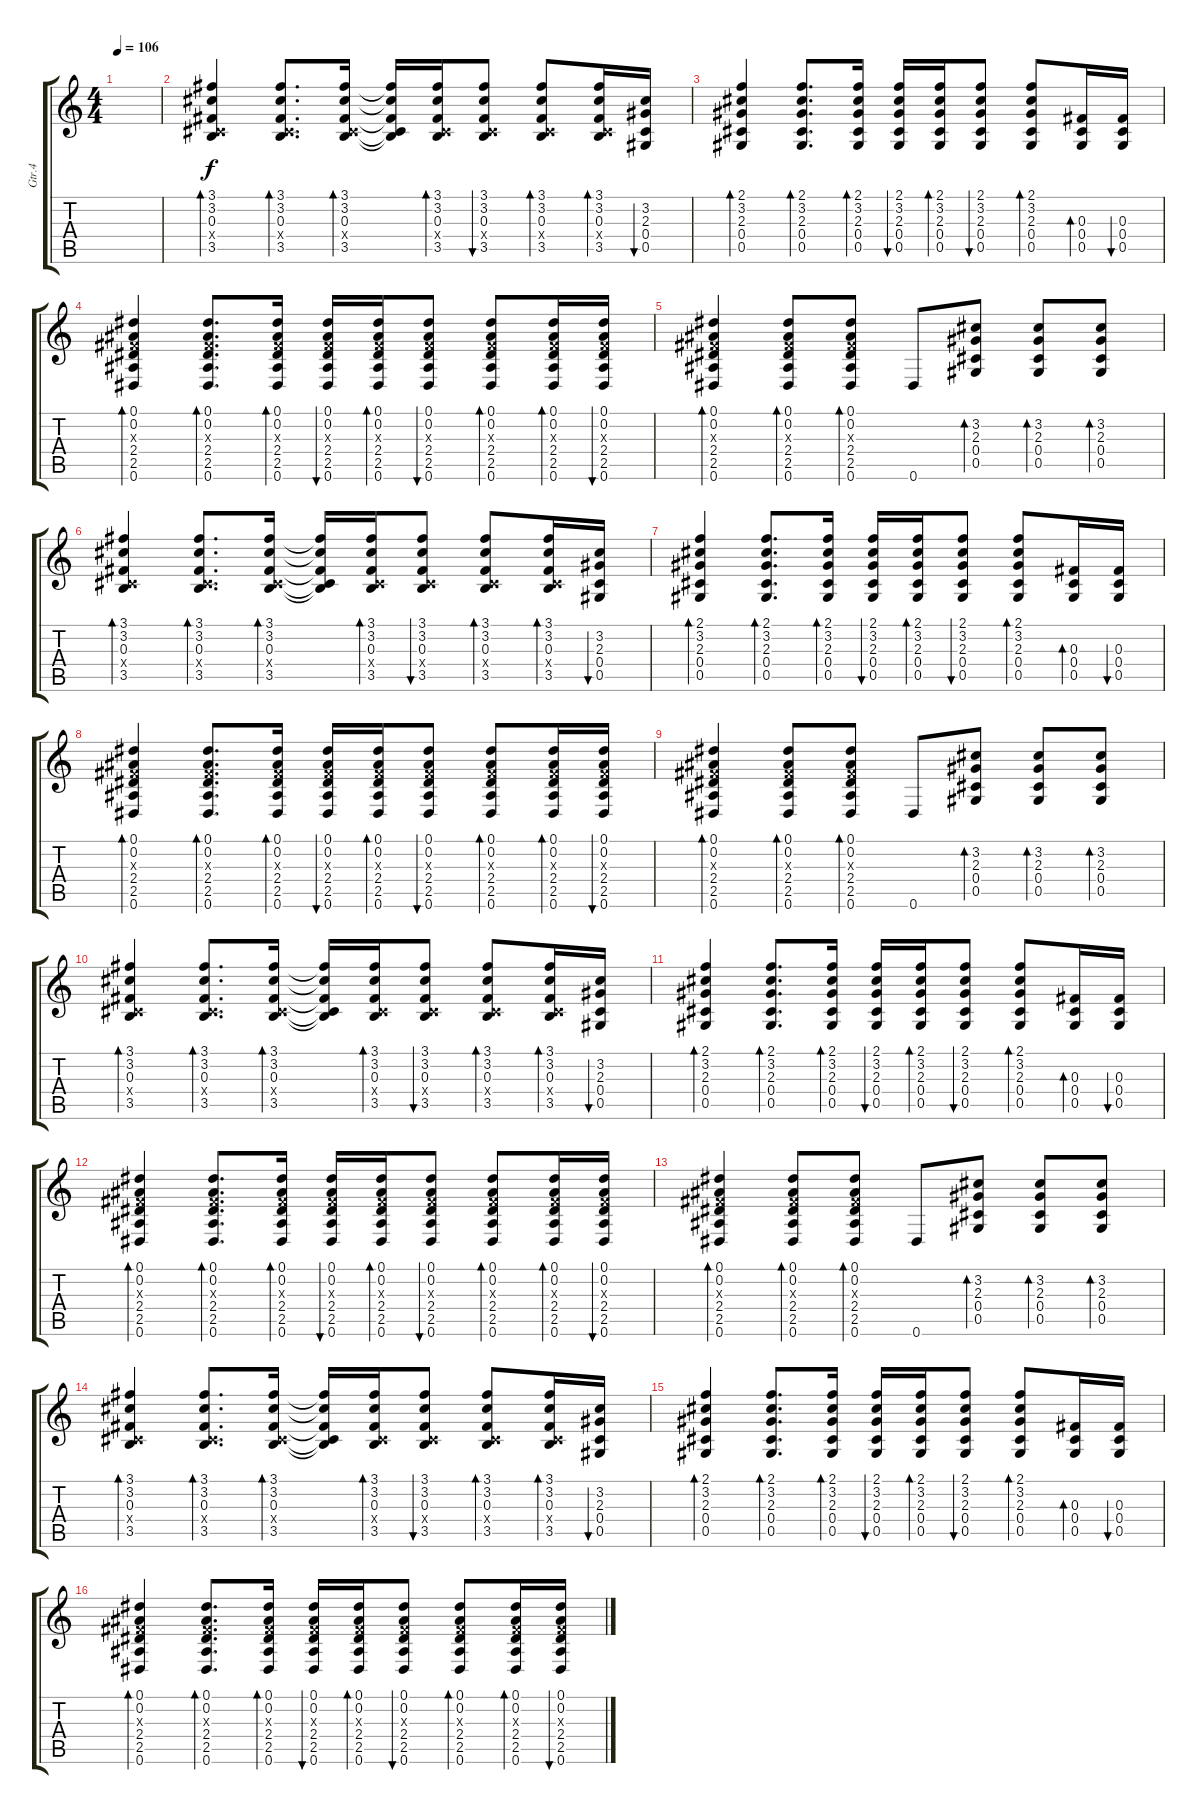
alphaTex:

\track ("Gtr.4" "Gtr.4") {instrument overdrivenguitar}
\staff {score tabs}
\tuning (Eb4 Bb3 Gb3 Db3 Ab2 Eb2) {hide}
\ts (4 4)
\tempo 106
\clef g2
\ks c
|
(3.1 3.2 0.3 0.4{x} 3.5).4{bd 240} (3.1 3.2 0.3 0.4{x} 3.5).8{d bd 60} (3.1 3.2 0.3 0.4{x} 3.5).16{bd 60} (3.1{t} 3.2{t} 0.3{t} 0.4{t} 3.5{t}).16 (3.1 3.2 0.3 0.4{x} 3.5).16{bd 30} (3.1 3.2 0.3 0.4{x} 3.5).8{bu 30} (3.1 3.2 0.3 0.4{x} 3.5).8{bd 30} (3.1 3.2 0.3 0.4{x} 3.5).16{bd 30} (3.2 2.3 0.4 0.5).16{bu 30} |
(2.1 3.2 2.3 0.4 0.5).4{bd 60} (2.1 3.2 2.3 0.4 0.5).8{d bd 60} (2.1 3.2 2.3 0.4 0.5).16{bd 30} (2.1 3.2 2.3 0.4 0.5).16{bu 30} (2.1 3.2 2.3 0.4 0.5).16{bd 30} (2.1 3.2 2.3 0.4 0.5).8{bu 30} (2.1 3.2 2.3 0.4 0.5).8{bd 60} (0.3 0.4 0.5).16{bd 30} (0.3 0.4 0.5).16{bu 30} |
(0.1 0.2 0.3{x} 2.4 2.5 0.6).4{bd 60} (0.1 0.2 0.3{x} 2.4 2.5 0.6).8{d bd 60} (0.1 0.2 0.3{x} 2.4 2.5 0.6).16{bd 30} (0.1 0.2 0.3{x} 2.4 2.5 0.6).16{bu 30} (0.1 0.2 0.3{x} 2.4 2.5 0.6).16{bd 30} (0.1 0.2 0.3{x} 2.4 2.5 0.6).8{bu 30} (0.1 0.2 0.3{x} 2.4 2.5 0.6).8{bd 60} (0.1 0.2 0.3{x} 2.4 2.5 0.6).16{bd 30} (0.1 0.2 0.3{x} 2.4 2.5 0.6).16{bu 30} |
(0.1 0.2 0.3{x} 2.4 2.5 0.6).4{bd 60} (0.1 0.2 0.3{x} 2.4 2.5 0.6).8{bd 60} (0.1 0.2 0.3{x} 2.4 2.5 0.6).8{bd 60} 0.6.8 (3.2 2.3 0.4 0.5).8{bd 30} (3.2 2.3 0.4 0.5).8{bd 30} (3.2 2.3 0.4 0.5).8{bd 30} |
(3.1 3.2 0.3 0.4{x} 3.5).4{bd 240} (3.1 3.2 0.3 0.4{x} 3.5).8{d bd 60} (3.1 3.2 0.3 0.4{x} 3.5).16{bd 60} (3.1{t} 3.2{t} 0.3{t} 0.4{t} 3.5{t}).16 (3.1 3.2 0.3 0.4{x} 3.5).16{bd 30} (3.1 3.2 0.3 0.4{x} 3.5).8{bu 30} (3.1 3.2 0.3 0.4{x} 3.5).8{bd 30} (3.1 3.2 0.3 0.4{x} 3.5).16{bd 30} (3.2 2.3 0.4 0.5).16{bu 30} |
(2.1 3.2 2.3 0.4 0.5).4{bd 60} (2.1 3.2 2.3 0.4 0.5).8{d bd 60} (2.1 3.2 2.3 0.4 0.5).16{bd 30} (2.1 3.2 2.3 0.4 0.5).16{bu 30} (2.1 3.2 2.3 0.4 0.5).16{bd 30} (2.1 3.2 2.3 0.4 0.5).8{bu 30} (2.1 3.2 2.3 0.4 0.5).8{bd 60} (0.3 0.4 0.5).16{bd 30} (0.3 0.4 0.5).16{bu 30} |
(0.1 0.2 0.3{x} 2.4 2.5 0.6).4{bd 60} (0.1 0.2 0.3{x} 2.4 2.5 0.6).8{d bd 60} (0.1 0.2 0.3{x} 2.4 2.5 0.6).16{bd 30} (0.1 0.2 0.3{x} 2.4 2.5 0.6).16{bu 30} (0.1 0.2 0.3{x} 2.4 2.5 0.6).16{bd 30} (0.1 0.2 0.3{x} 2.4 2.5 0.6).8{bu 30} (0.1 0.2 0.3{x} 2.4 2.5 0.6).8{bd 60} (0.1 0.2 0.3{x} 2.4 2.5 0.6).16{bd 30} (0.1 0.2 0.3{x} 2.4 2.5 0.6).16{bu 30} |
(0.1 0.2 0.3{x} 2.4 2.5 0.6).4{bd 60} (0.1 0.2 0.3{x} 2.4 2.5 0.6).8{bd 60} (0.1 0.2 0.3{x} 2.4 2.5 0.6).8{bd 60} 0.6.8 (3.2 2.3 0.4 0.5).8{bd 30} (3.2 2.3 0.4 0.5).8{bd 30} (3.2 2.3 0.4 0.5).8{bd 30} |
(3.1 3.2 0.3 0.4{x} 3.5).4{bd 240} (3.1 3.2 0.3 0.4{x} 3.5).8{d bd 60} (3.1 3.2 0.3 0.4{x} 3.5).16{bd 60} (3.1{t} 3.2{t} 0.3{t} 0.4{t} 3.5{t}).16 (3.1 3.2 0.3 0.4{x} 3.5).16{bd 30} (3.1 3.2 0.3 0.4{x} 3.5).8{bu 30} (3.1 3.2 0.3 0.4{x} 3.5).8{bd 30} (3.1 3.2 0.3 0.4{x} 3.5).16{bd 30} (3.2 2.3 0.4 0.5).16{bu 30} |
(2.1 3.2 2.3 0.4 0.5).4{bd 60} (2.1 3.2 2.3 0.4 0.5).8{d bd 60} (2.1 3.2 2.3 0.4 0.5).16{bd 30} (2.1 3.2 2.3 0.4 0.5).16{bu 30} (2.1 3.2 2.3 0.4 0.5).16{bd 30} (2.1 3.2 2.3 0.4 0.5).8{bu 30} (2.1 3.2 2.3 0.4 0.5).8{bd 60} (0.3 0.4 0.5).16{bd 30} (0.3 0.4 0.5).16{bu 30} |
(0.1 0.2 0.3{x} 2.4 2.5 0.6).4{bd 60} (0.1 0.2 0.3{x} 2.4 2.5 0.6).8{d bd 60} (0.1 0.2 0.3{x} 2.4 2.5 0.6).16{bd 30} (0.1 0.2 0.3{x} 2.4 2.5 0.6).16{bu 30} (0.1 0.2 0.3{x} 2.4 2.5 0.6).16{bd 30} (0.1 0.2 0.3{x} 2.4 2.5 0.6).8{bu 30} (0.1 0.2 0.3{x} 2.4 2.5 0.6).8{bd 60} (0.1 0.2 0.3{x} 2.4 2.5 0.6).16{bd 30} (0.1 0.2 0.3{x} 2.4 2.5 0.6).16{bu 30} |
(0.1 0.2 0.3{x} 2.4 2.5 0.6).4{bd 60} (0.1 0.2 0.3{x} 2.4 2.5 0.6).8{bd 60} (0.1 0.2 0.3{x} 2.4 2.5 0.6).8{bd 60} 0.6.8 (3.2 2.3 0.4 0.5).8{bd 30} (3.2 2.3 0.4 0.5).8{bd 30} (3.2 2.3 0.4 0.5).8{bd 30} |
(3.1 3.2 0.3 0.4{x} 3.5).4{bd 240} (3.1 3.2 0.3 0.4{x} 3.5).8{d bd 60} (3.1 3.2 0.3 0.4{x} 3.5).16{bd 60} (3.1{t} 3.2{t} 0.3{t} 0.4{t} 3.5{t}).16 (3.1 3.2 0.3 0.4{x} 3.5).16{bd 30} (3.1 3.2 0.3 0.4{x} 3.5).8{bu 30} (3.1 3.2 0.3 0.4{x} 3.5).8{bd 30} (3.1 3.2 0.3 0.4{x} 3.5).16{bd 30} (3.2 2.3 0.4 0.5).16{bu 30} |
(2.1 3.2 2.3 0.4 0.5).4{bd 60} (2.1 3.2 2.3 0.4 0.5).8{d bd 60} (2.1 3.2 2.3 0.4 0.5).16{bd 30} (2.1 3.2 2.3 0.4 0.5).16{bu 30} (2.1 3.2 2.3 0.4 0.5).16{bd 30} (2.1 3.2 2.3 0.4 0.5).8{bu 30} (2.1 3.2 2.3 0.4 0.5).8{bd 60} (0.3 0.4 0.5).16{bd 30} (0.3 0.4 0.5).16{bu 30} |
(0.1 0.2 0.3{x} 2.4 2.5 0.6).4{bd 60} (0.1 0.2 0.3{x} 2.4 2.5 0.6).8{d bd 60} (0.1 0.2 0.3{x} 2.4 2.5 0.6).16{bd 30} (0.1 0.2 0.3{x} 2.4 2.5 0.6).16{bu 30} (0.1 0.2 0.3{x} 2.4 2.5 0.6).16{bd 30} (0.1 0.2 0.3{x} 2.4 2.5 0.6).8{bu 30} (0.1 0.2 0.3{x} 2.4 2.5 0.6).8{bd 60} (0.1 0.2 0.3{x} 2.4 2.5 0.6).16{bd 30} (0.1 0.2 0.3{x} 2.4 2.5 0.6).16{bu 30}
